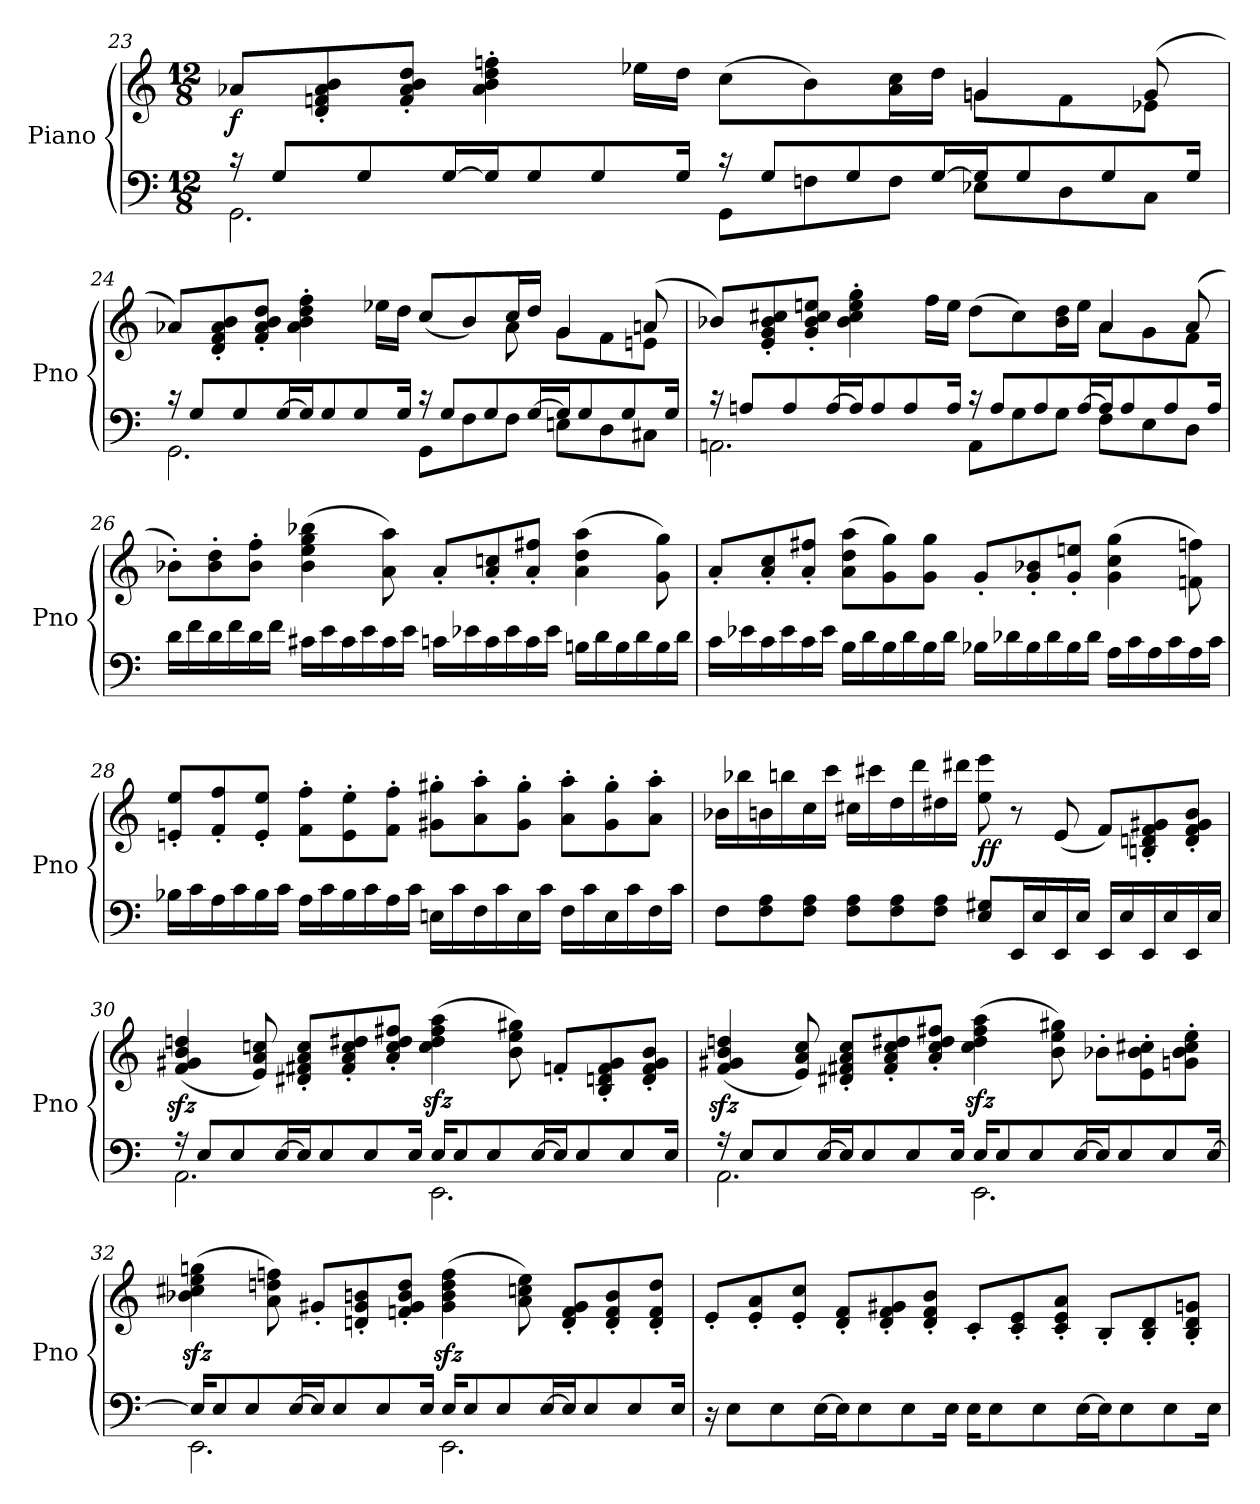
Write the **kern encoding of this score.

**kern	**kern	**dynam
*part1	*part1	*part1
*staff2	*staff1	*staff1/2
*I"Piano	*	*
*I'Pno	*	*
!!LO:LB:g=z
*clefF4	*clefG2	*
*k[]	*k[]	*
*M12/8	*M12/8	*
=23	=23	=23
*^	*^	*
!	!	!	!	!LO:DY:b
16r	2.GG\	8a-X/L	8ryy	f
8G/L	.	.	.	.
*	*	*v	*v	*
.	.	8d/' 8fni/' 8a-/' 8b/'	.
8G/	.	.	.
.	.	8f/' 8a-/' 8b/' 8dd/'J	.
[16G/L	.	.	.
16G/J]	.	4a-\' 4b\' 4dd\' 4ffni\'	.
8G/	.	.	.
8G/	.	.	.
.	.	16ee-X\LL	.
16G/Jk	.	16dd\JJ	.
16r	8GG\L	(>8cc\L	.
8G/L	.	.	.
.	8Fni\	8b\)	.
8G/	.	.	.
.	8F\J	16a-\ 16cc\L	.
[16G/L	.	16dd\JJ	.
*	*	*^	*
16G/J]	8E-X\L	4gni/	8gni\L	.
8G/	.	.	.	.
.	8D\	.	8f\	.
8G/	.	.	.	.
.	8C\J	(>8g/	8e-X\J	.
16G/Jk	.	.	.	.
!!LO:LB:g=z	!!
=24	=24	=24	=24	=24
16r	2.GG\	8a-X/L)	1ryy	.
8G/L	.	.	.	.
.	.	8d/' 8f/' 8a-/' 8b/'	.	.
8G/	.	.	.	.
.	.	8f/' 8a-/' 8b/' 8dd/'J	.	.
[16G/L	.	.	.	.
16G/J]	.	4a-\' 4b\' 4dd\' 4ff\'	.	.
8G/	.	.	.	.
8G/	.	.	.	.
.	.	16ee-X\LL	.	.
16G/Jk	.	16dd\JJ	.	.
16r	8GG\L	(<8cc/L	.	.
8G/L	.	.	.	.
.	8F\	8b/)	.	.
8G/	.	.	.	.
.	8F\J	16cc/L	8a-\	.
[16G/L	.	16dd/JJ	.	.
16G/J]	8Eni\L	4g/	8g\L	.
8G/	.	.	.	.
.	8D\	.	8f\	.
8G/	.	.	.	.
.	8C#X\J	(>8an/	8eni\J	.
16G/Jk	.	.	.	.
!!LO:PB:g=z	!!
=25	=25	=25	=25	=25
!	!	!	!	!LO:DY:b
!	!	!	!	!LO:DY:n=1:b
16r	2.AAni\	8b-X/L)	8ryy	other-dynamics f
8Ani/L	.	.	.	.
*	*	*v	*v	*
.	.	8e/' 8g/' 8b-/' 8cc#X/'	.
8A/	.	.	.
.	.	8g/' 8b-/' 8cc#/' 8eeni/'J	.
[16A/L	.	.	.
16A/J]	.	4b-\' 4cc#\' 4ee\' 4gg\'	.
8A/	.	.	.
8A/	.	.	.
.	.	16ff\LL	.
16A/Jk	.	16ee\JJ	.
16r	8AA\L	(>8dd\L	.
8A/L	.	.	.
.	8G\	8cc#\)	.
8A/	.	.	.
.	8G\J	16b-\ 16dd\L	.
[16A/L	.	16ee\JJ	.
*	*	*^	*
16A/J]	8F\L	4a/	8a\L	.
8A/	.	.	.	.
.	8E\	.	8g\	.
8A/	.	.	.	.
.	8D\J	(>8a/	8f\J	.
16A/Jk	.	.	.	.
*v	*v	*	*	*
*	*v	*v	*
!!LO:LB:g=z
=26	=26	=26
16d\LL	8b-X'\L)	.
16f\	.	.
16d\	8b-\' 8dd\'	.
16f\	.	.
16d\	8b-\' 8ff\'J	.
16f\JJ	.	.
16c#X\LL	(>4b-\ 4ee\ 4gg\ 4bb-X\	.
16e\	.	.
16c#\	.	.
16e\	.	.
16c#\	8a\ 8aa\)	.
16e\JJ	.	.
16cn\LL	8a'/L	.
16e-X\	.	.
16c\	8a/' 8ccni/'	.
16e-\	.	.
16c\	8a/' 8ff#X/'J	.
16e-\JJ	.	.
16Bni\LL	(>4a\ 4dd\ 4aa\	.
16d\	.	.
16B\	.	.
16d\	.	.
16B\	8g\ 8gg\)	.
16d\JJ	.	.
!!LO:LB:g=z
=27	=27	=27
16c\LL	8a'/L	.
16e-X\	.	.
16c\	8a/' 8cc/'	.
16e-\	.	.
16c\	8a/' 8ff#X/'J	.
16e-\JJ	.	.
16B\LL	(>8a\ 8dd\ 8aa\L	.
16d\	.	.
16B\	8g\ 8gg\)	.
16d\	.	.
16B\	8g\ 8gg\J	.
16d\JJ	.	.
16B-X\LL	8g'/L	.
16d-X\	.	.
16B-\	8g/' 8b-X/'	.
16d-\	.	.
16B-\	8g/' 8eeni/'J	.
16d-\JJ	.	.
16A\LL	(>4g\ 4cc\ 4gg\	.
16c\	.	.
16A\	.	.
16c\	.	.
16A\	8fni\ 8ffn\)	.
16c\JJ	.	.
!!LO:LB:g=z
=28	=28	=28
16B-X\LL	8eni/' 8ee/'L	.
16c\	.	.
16A\	8f/' 8ff/'	.
16c\	.	.
16B-\	8e/' 8ee/'J	.
16c\JJ	.	.
16A\LL	8f\' 8ff\'L	.
16c\	.	.
16B-\	8e\' 8ee\'	.
16c\	.	.
16A\	8f\' 8ff\'J	.
16c\JJ	.	.
16Eni\LL	8g#X\' 8gg#X\'L	.
16c\	.	.
16F\	8a\' 8aa\'	.
16c\	.	.
16E\	8g#\' 8gg#\'J	.
16c\JJ	.	.
16F\LL	8a\' 8aa\'L	.
16c\	.	.
16E\	8g#\' 8gg#\'	.
16c\	.	.
16F\	8a\' 8aa\'J	.
16c\JJ	.	.
!!LO:LB:g=z
=29	=29	=29
8F\L	16b-X\LL	.
.	16bb-X\	.
8F\ 8A\	16bn\	.
.	16bbn\	.
8F\ 8A\J	16cc\	.
.	16ccc\JJ	.
8F\ 8A\L	16cc#X\LL	.
.	16ccc#X\	.
8F\ 8A\	16dd\	.
.	16ddd\	.
8F\ 8A\J	16dd#X\	.
.	16ddd#X\JJ	.
!	!	!LO:DY:b
8E/ 8G#X/L	8ee\ 8eee\	ff
16EE/L	8r	.
16E/	.	.
16EE/	(<8e/	.
16E/JJ	.	.
16EE/LL	8f/L)	.
16E/	.	.
16EE/	8Bni/' 8dni/' 8f/' 8g#X/'	.
16E/	.	.
16EE/	8d/' 8f/' 8g#/' 8b/'J	.
16E/JJ	.	.
!!LO:LB:g=z
=30	=30	=30
*^	*	*
16r	2.AA\	(<4f/zz< 4g#X/zz< 4b/zz< 4ddni/zz<	.
8E/L	.	.	.
8E/	.	.	.
.	.	8e/ 8a/ 8ccni/)	.
[16E/L	.	.	.
16E/J]	.	8d#X/' 8f#X/' 8a/' 8cc/'L	.
8E/	.	.	.
.	.	8f#/' 8a/' 8cc/' 8dd#X/'	.
8E/	.	.	.
.	.	8a/' 8cc/' 8dd#/' 8ff#X/'J	.
16E/Jk	.	.	.
16E/KL	2.EE\	(>4cc\zz< 4dd#\zz< 4ff#\zz< 4aa\zz<	.
8E/	.	.	.
8E/	.	.	.
.	.	8b\ 8ee\ 8gg#X\)	.
[16E/L	.	.	.
16E/J]	.	8fn'/L	.
8E/	.	.	.
.	.	8B/' 8dn/' 8f/' 8g#/'	.
8E/	.	.	.
.	.	8d/' 8f/' 8g#/' 8b/'J	.
16E/Jk	.	.	.
!!LO:PB:g=z
=31	=31	=31	=31
16r	2.AA\	(<4f/zz< 4g#X/zz< 4b/zz< 4ddni/zz<	.
8E/L	.	.	.
8E/	.	.	.
.	.	8e/ 8a/ 8cc/)	.
[16E/L	.	.	.
16E/J]	.	8d#X/' 8f#X/' 8a/' 8cc/'L	.
8E/	.	.	.
.	.	8f#/' 8a/' 8cc/' 8dd#X/'	.
8E/	.	.	.
.	.	8a/' 8cc/' 8dd#/' 8ff#X/'J	.
16E/Jk	.	.	.
16E/KL	2.EE\	(>4cc\zz< 4dd#\zz< 4ff#\zz< 4aa\zz<	.
8E/	.	.	.
8E/	.	.	.
.	.	8b\ 8ee\ 8gg#X\)	.
[16E/L	.	.	.
16E/J]	.	8b-X'\L	.
8E/	.	.	.
.	.	8e\' 8b-\' 8cc#X\'	.
8E/	.	.	.
.	.	8gn\' 8b-\' 8cc#\' 8ee\'J	.
[16E/Jk	.	.	.
!!LO:LB:g=z
=32	=32	=32	=32
16E/KL]	2.EE\	(>4b-X\zz< 4cc#X\zz< 4ee\zz< 4ggni\zz<	.
8E/	.	.	.
8E/	.	.	.
.	.	8a\ 8ddni\ 8ffni\)	.
[16E/L	.	.	.
16E/J]	.	8g#X'/L	.
8E/	.	.	.
.	.	8dni/' 8g#/' 8bn/'	.
8E/	.	.	.
.	.	8fni/' 8g#/' 8b/' 8dd/'J	.
16E/Jk	.	.	.
16E/KL	2.EE\	(>4g#\zz< 4b\zz< 4dd\zz< 4ff\zz<	.
8E/	.	.	.
8E/	.	.	.
.	.	8a\ 8ccn\ 8ee\)	.
[16E/L	.	.	.
16E/J]	.	8d/' 8f/' 8g#/'L	.
8E/	.	.	.
.	.	8d/' 8f/' 8b/'	.
8E/	.	.	.
.	.	8d/' 8f/' 8dd/'J	.
16E/Jk	.	.	.
*v	*v	*	*
!!LO:LB:g=z
=33	=33	=33
16r	8e'/L	.
8E\L	.	.
.	8e/' 8a/'	.
8E\	.	.
.	8e/' 8cc/'J	.
[16E\L	.	.
16E\J]	8d/' 8f/'L	.
8E\	.	.
.	8d/' 8f/' 8g#X/'	.
8E\	.	.
.	8d/' 8f/' 8b/'J	.
16E\Jk	.	.
16E\KL	8c'/L	.
8E\	.	.
.	8c/' 8e/'	.
8E\	.	.
.	8c/' 8e/' 8a/'J	.
[16E\L	.	.
16E\J]	8B'/L	.
8E\	.	.
.	8B/' 8d/'	.
8E\	.	.
.	8B/' 8d/' 8gn/'J	.
16E\Jk	.	.
=	=	=
*-	*-	*-
